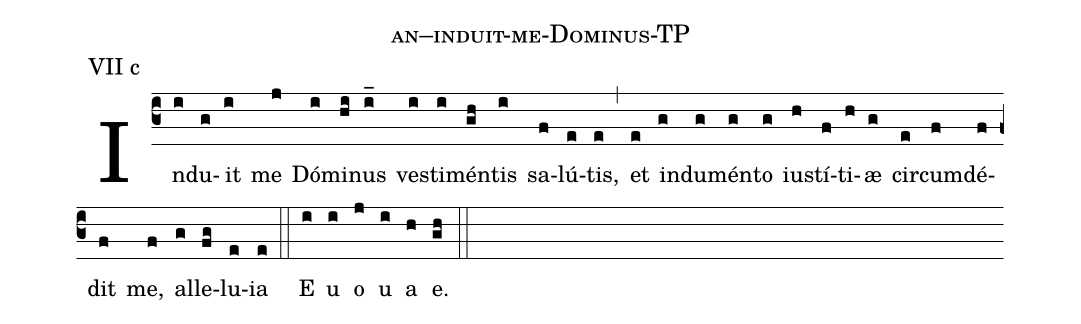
name: an--induit-me-Dominus-TP ;
annotation: VII c;
%%
(c3) In(i)du(g)it(i) me(j) Dó(i)mi(hi)nus(i_) ve(i)sti(i)mén(gh)tis(i) sa(f)lú(e)tis,(e) (,) et(e) in(g)du(g)mén(g)to(g) iu(h)stí(f)ti(h)æ(g) cir(e)cum(f)dé(f)dit(f) me,(f) al(g)le(fg)lu(e)ia(e) (::)
E(i) u(i) o(j) u(i) a(h) e.(gh) (::)
